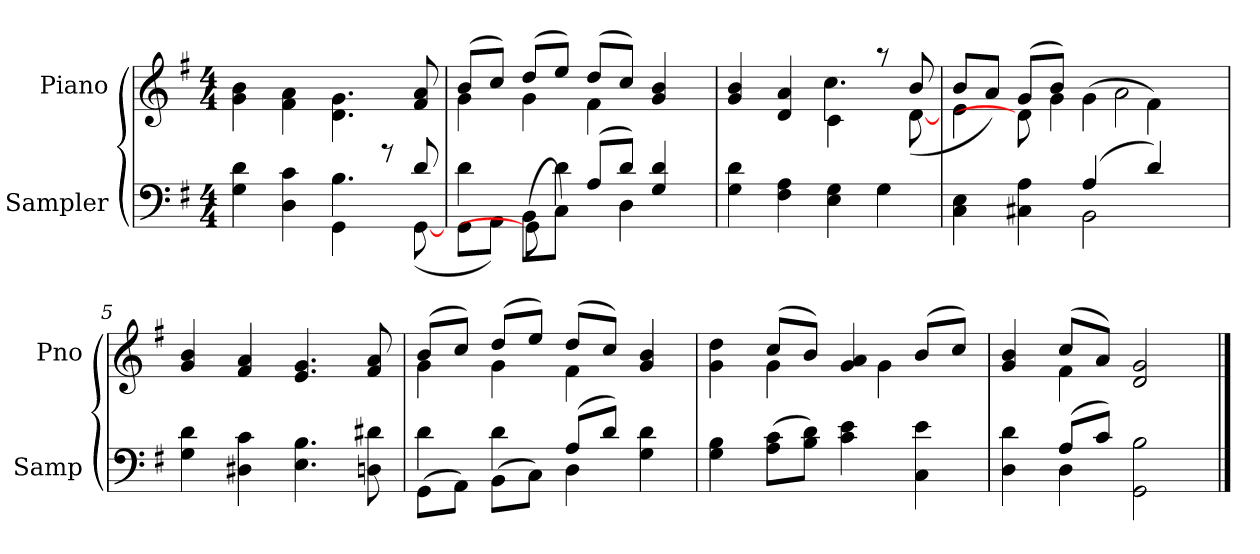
**kern	**kern
*part2	*part1
*staff2	*staff1
*I"Sampler	*I"Piano
*I'Samp	*I'Pno
*clefF4	*clefG2
*k[f#]	*k[f#]
*G:	*G:
*M4/4	*M4/4
=1	=1
*^	*
4G 4d	2ryy	4g\ 4b\
4D 4c	.	4f#\ 4a\
4GG\	4.B	4.d\ 4.g\
8r	.	.
8d/	([8GG	8f# 8a
=2	=2	=2
*	*	*^
8GG\L	4d	(8b/L	4g
8AA\J)	.	8cc/J)	.
(8BB\L	8GG]	(8dd/L	4g
8C\J)	4d	8ee/J)	.
(8A/L	.	(8dd/L	4f#
8d/J)	4D	8cc/J)	.
4G 4d	.	4g 4b	4ryy
.	8ryy	.	.
=3	=3	=3	=3
4G 4d	2.ryy	4g 4b	2ryy
4F# 4A	.	4d 4a	.
4E 4G	.	4c\	4.cc
4G\	4G	8r	.
.	.	8b/	([8d
=4	=4	=4	=4
4C 4E	2ryy	8b/L	4e
.	.	8a/J)	.
4C#X 4A	.	(8g/L	8d]
.	.	8b/J)	4g
(4A/	2BB	(4g\	.
.	.	.	2a
4d/)	.	4f#\)	.
8ryy	8ryy	8ryy	.
*v	*v	*	*
*	*v	*v
=5	=5
4G 4d	4g 4b
4D#X 4c	4f# 4a
4.E 4.B	4.e 4.g
8Dn 8d#X	8f# 8a
=6	=6
*^	*^
(8GG\L	4d	(8b/L	4g
8AA\J)	.	8cc/J)	.
(8BB\L	4d	(8dd/L	4g
8C\J)	.	8ee/J)	.
(8A/L	4D	(8dd/L	4f#
8d/J)	.	8cc/J)	.
4G 4d	4ryy	4g 4b	4ryy
*v	*v	*	*
=7	=7	=7
4G 4B	4g 4dd	4ryy
(8A\ 8c\L	(8cc/L	4g
8B\ 8d\J)	8b/J)	.
4c 4e	4g 4a	8ryy
.	.	4g
4C 4e	(8b/L	.
.	8cc/J)	8ryy
=8	=8	=8
*^	*	*
4D 4d	4ryy	4g 4b	4ryy
(8A/L	4D	(8cc/L	4f#
8c/J)	.	8a/J)	.
2GG 2B	2ryy	2d 2g	2ryy
*v	*v	*	*
*	*v	*v
==	==
*-	*-
